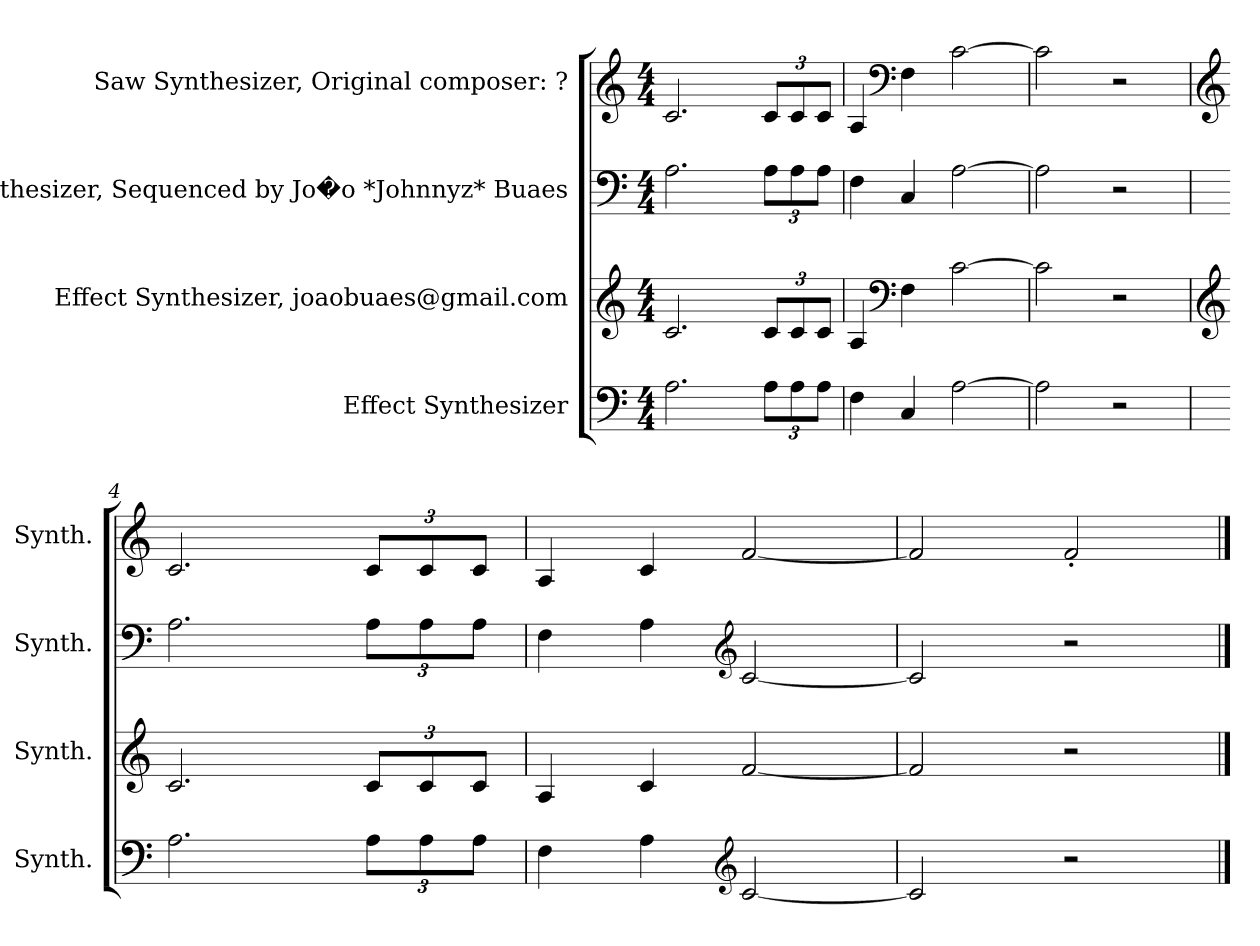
**kern	**kern	**kern	**kern
*part4	*part3	*part2	*part1
*staff4	*staff3	*staff2	*staff1
*I"Effect Synthesizer	*I"Effect Synthesizer, joaobuaes@gmail.com	*I"Saw Synthesizer, Sequenced by Jo�o *Johnnyz* Buaes	*I"Saw Synthesizer, Original composer: ?
*I'Synth.	*I'Synth.	*I'Synth.	*I'Synth.
*clefF4	*clefG2	*clefF4	*clefG2
*k[]	*k[]	*k[]	*k[]
*M4/4	*M4/4	*M4/4	*M4/4
*MM200	*MM200	*MM200	*MM200
=1	=1	=1	=1
2.A\	2.c/	2.A\	2.c/
*Xbrackettup	*Xbrackettup	*Xbrackettup	*Xbrackettup
12A\L	12c/L	12A\L	12c/L
12A\	12c/	12A\	12c/
12A\J	12c/J	12A\J	12c/J
=2	=2	=2	=2
4F\	4A/	4F\	4A/
*	*clefF4	*	*clefF4
4C/	4F\	4C/	4F\
[2A\	[2c\	[2A\	[2c\
=3	=3	=3	=3
2A\]	2c\]	2A\]	2c\]
2r	2r	2r	2r
!!LO:LB:g=z
=4	=4	=4	=4
*	*clefG2	*	*clefG2
2.A\	2.c/	2.A\	2.c/
12A\L	12c/L	12A\L	12c/L
12A\	12c/	12A\	12c/
12A\J	12c/J	12A\J	12c/J
=5	=5	=5	=5
4F\	4A/	4F\	4A/
4A\	4c/	4A\	4c/
*clefG2	*	*clefG2	*
[2c/	[2f/	[2c/	[2f/
=6	=6	=6	=6
2c/]	2f/]	2c/]	2f/]
2r	2r	2r	2f'/
==	==	==	==
*-	*-	*-	*-
